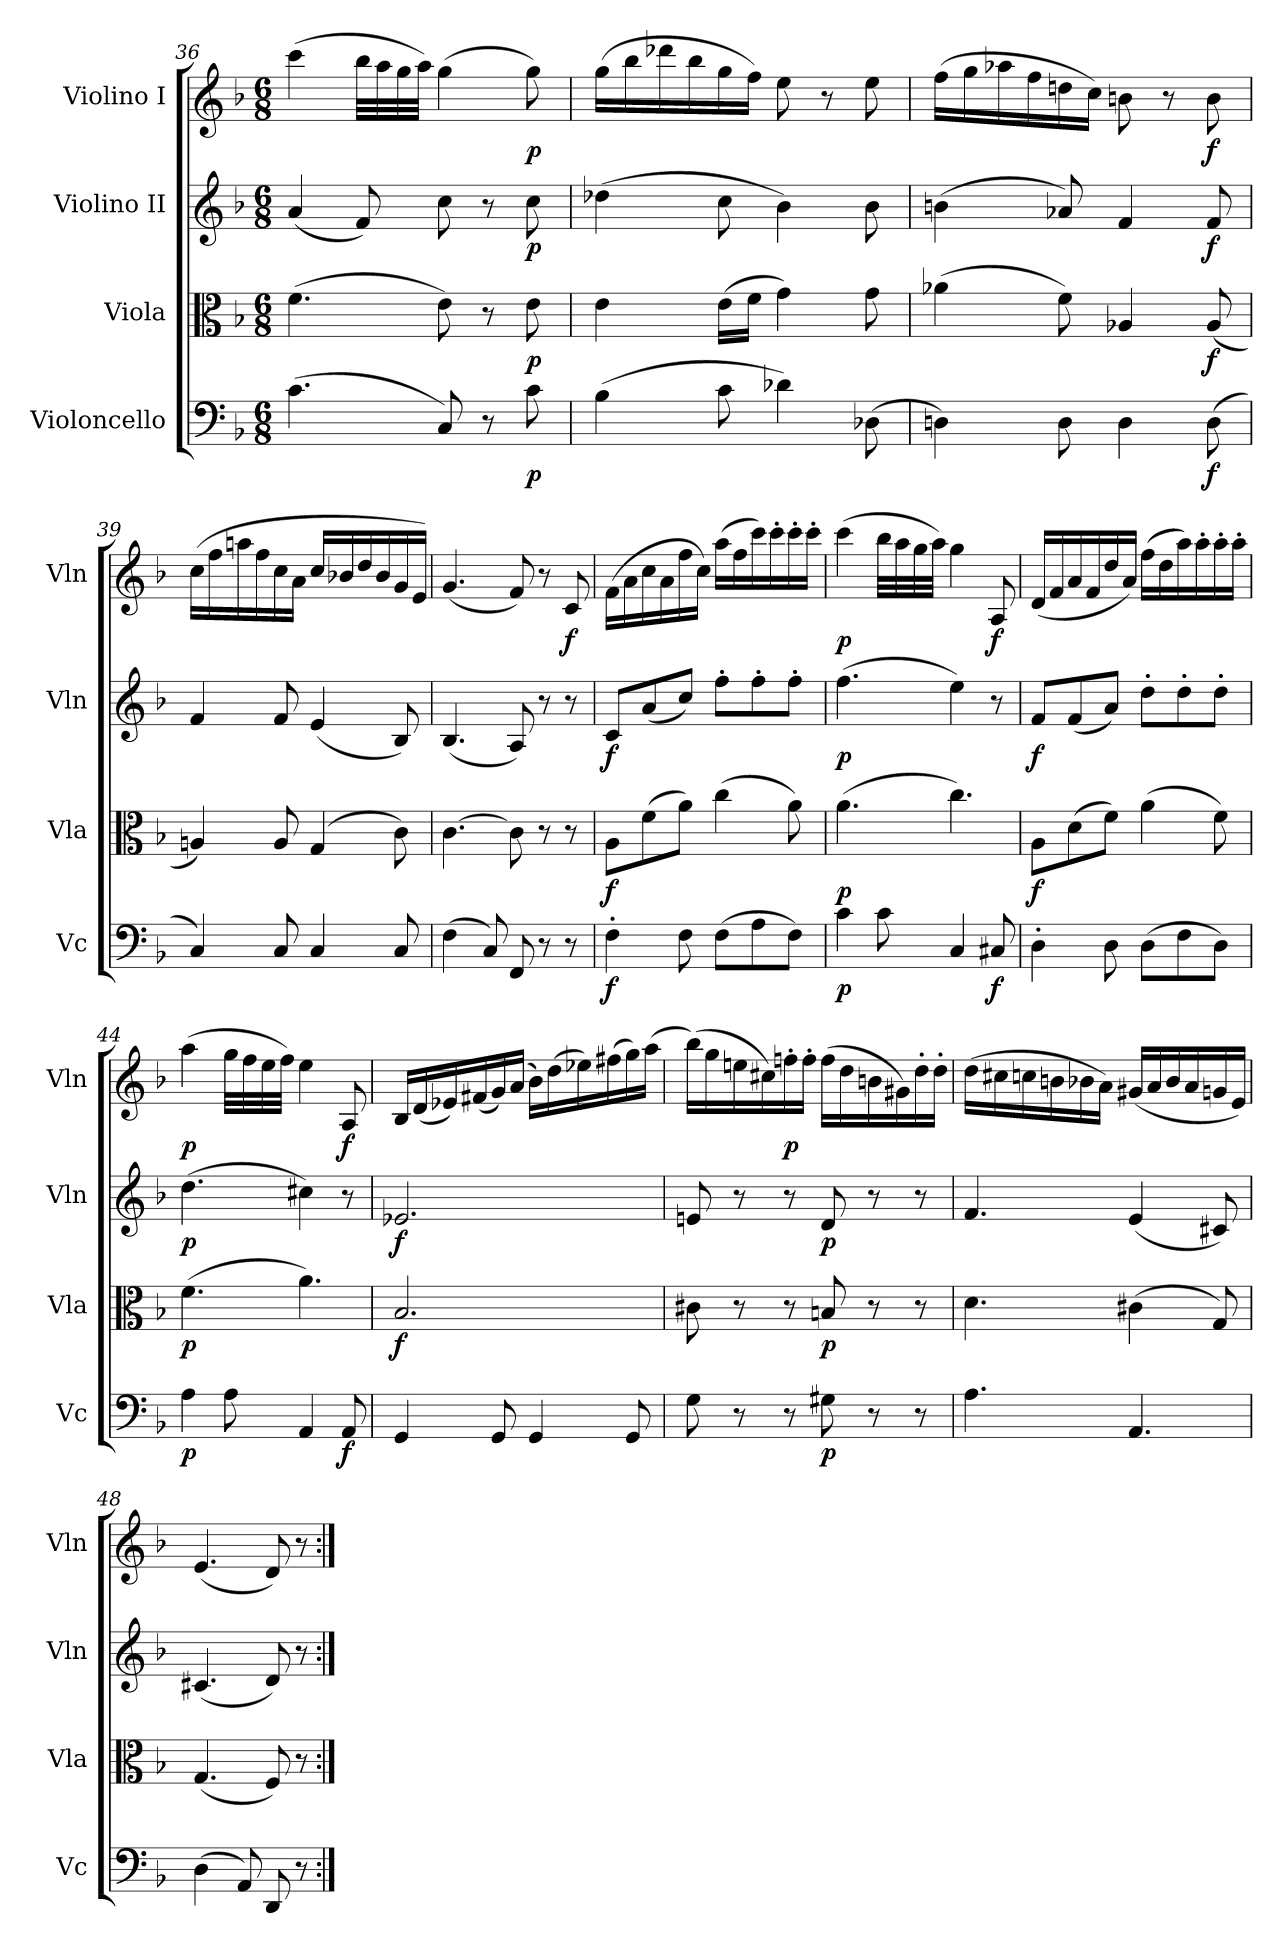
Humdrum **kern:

**kern	**dynam	**kern	**dynam	**kern	**dynam	**kern	**dynam
*part4	*part4	*part3	*part3	*part2	*part2	*part1	*part1
*staff4	*staff4	*staff3	*staff3	*staff2	*staff2	*staff1	*staff1
*I"Violoncello	*	*I"Viola	*	*I"Violino II	*	*I"Violino I	*
*I'Vc	*	*I'Vla	*	*I'Vln	*	*I'Vln	*
*clefF4	*	*clefC3	*	*clefG2	*	*clefG2	*
*k[b-]	*	*k[b-]	*	*k[b-]	*	*k[b-]	*
*M6/8	*	*M6/8	*	*M6/8	*	*M6/8	*
=36	=36	=36	=36	=36	=36	=36	=36
(>4.c\	.	(>4.f\	.	(<4a/	.	(>4ccc\	.
.	.	.	.	8f/)	.	32bb-\LLL	.
.	.	.	.	.	.	32aa\	.
.	.	.	.	.	.	32gg\	.
.	.	.	.	.	.	32aa\JJJ)	.
8C/)	.	8e\)	.	8cc\	.	(>4gg\	.
8r	.	8r	.	8r	.	.	.
!	!LO:DY:b	!	!LO:DY:b	!	!LO:DY:b	!	!LO:DY:b
8c\	p	8e\	p	8cc\	p	8gg\)	p
!!LO:LB:g=z
=37	=37	=37	=37	=37	=37	=37	=37
(>4B-\	.	4e\	.	(>4dd-X\	.	(>16gg\LL	.
.	.	.	.	.	.	16bb-\	.
.	.	.	.	.	.	16ddd-X\	.
.	.	.	.	.	.	16bb-\	.
8c\	.	(>16e\LL	.	8cc\	.	16gg\	.
.	.	16f\JJ	.	.	.	16ff\JJ)	.
4d-X\)	.	4g\)	.	4b-\)	.	8ee\	.
.	.	.	.	.	.	8r	.
(>8D-X\	.	8g\	.	8b-\	.	8ee\	.
=38	=38	=38	=38	=38	=38	=38	=38
4Dn\)	.	(>4a-X\	.	(>4bn\	.	(>16ff\LL	.
.	.	.	.	.	.	16gg\	.
.	.	.	.	.	.	16aa-X\	.
.	.	.	.	.	.	16ff\	.
8D\	.	8f\)	.	8a-X/)	.	16ddn\	.
.	.	.	.	.	.	16cc\JJ)	.
4D\	.	4A-X/	.	4f/	.	8bn\	.
.	.	.	.	.	.	8r	.
!	!LO:DY:b	!	!LO:DY:b	!	!LO:DY:b	!	!LO:DY:b
(>8D\	f	(<8A-/	f	8f/	f	8b\	f
=39	=39	=39	=39	=39	=39	=39	=39
4C/)	.	4An/)	.	4f/	.	(>16cc\LL	.
.	.	.	.	.	.	16ff\	.
.	.	.	.	.	.	16aan\	.
.	.	.	.	.	.	16ff\	.
8C/	.	8A/	.	8f/	.	16cc\	.
.	.	.	.	.	.	16a\JJ	.
4C/	.	(>4G/	.	(<4e/	.	16cc/LL	.
.	.	.	.	.	.	16b-X/	.
.	.	.	.	.	.	16dd/	.
.	.	.	.	.	.	16b-/	.
8C/	.	8c\)	.	8B-/)	.	16g/	.
.	.	.	.	.	.	16e/JJ)	.
=40	=40	=40	=40	=40	=40	=40	=40
(>4F\	.	[4.c\	.	(<4.B-/	.	(<4.g/	.
8C/)	.	.	.	.	.	.	.
8FF/	.	8c\]	.	8A/)	.	8f/)	.
8r	.	8r	.	8r	.	8r	.
!	!	!	!	!	!	!	!LO:DY:b
8r	.	8r	.	8r	.	8c/	f
!!LO:LB:g=z
=41	=41	=41	=41	=41	=41	=41	=41
!	!LO:DY:b	!	!LO:DY:b	!	!LO:DY:b	!	!
4F'\	f	8A\L	f	8c/L	f	(>16f\LL	.
.	.	.	.	.	.	16a\	.
.	.	(>8f\	.	(<8a/	.	16cc\	.
.	.	.	.	.	.	16a\	.
8F\	.	8a\J)	.	8cc/J)	.	16ff\	.
.	.	.	.	.	.	16cc\JJ)	.
(>8F\L	.	(>4cc\	.	8ff'\L	.	(>16aa\LL	.
.	.	.	.	.	.	16ff\	.
8A\	.	.	.	8ff'\	.	16ccc\)	.
.	.	.	.	.	.	16ccc'\	.
8F\J)	.	8a\)	.	8ff'\J	.	16ccc'\	.
.	.	.	.	.	.	16ccc'\JJ	.
=42	=42	=42	=42	=42	=42	=42	=42
!	!LO:DY:b	!	!LO:DY:b	!	!LO:DY:b	!	!LO:DY:b
4c\	p	(>4.a\	p	(>4.ff\	p	(>4ccc\	p
8c\	.	.	.	.	.	32bb-\LLL	.
.	.	.	.	.	.	32aa\	.
.	.	.	.	.	.	32gg\	.
.	.	.	.	.	.	32aa\JJJ)	.
4C/	.	4.cc\)	.	4ee\)	.	4gg\	.
!	!LO:DY:b	!	!	!	!	!	!LO:DY:b
8C#X/	f	.	.	8r	.	8A/	f
=43	=43	=43	=43	=43	=43	=43	=43
!	!	!	!LO:DY:b	!	!LO:DY:b	!	!
4D'\	.	8A\L	f	8f/L	f	(<16d/LL	.
.	.	.	.	.	.	16f/	.
.	.	(>8d\	.	(<8f/	.	16a/	.
.	.	.	.	.	.	16f/	.
8D\	.	8f\J)	.	8a/J)	.	16dd/	.
.	.	.	.	.	.	16a/JJ)	.
(>8D\L	.	(>4a\	.	8dd'\L	.	(>16ff\LL	.
.	.	.	.	.	.	16dd\	.
8F\	.	.	.	8dd'\	.	16aa\)	.
.	.	.	.	.	.	16aa'\	.
8D\J)	.	8f\)	.	8dd'\J	.	16aa'\	.
.	.	.	.	.	.	16aa'\JJ	.
=44	=44	=44	=44	=44	=44	=44	=44
!	!LO:DY:b	!	!LO:DY:b	!	!LO:DY:b	!	!LO:DY:b
4A\	p	(>4.f\	p	(>4.dd\	p	(>4aa\	p
8A\	.	.	.	.	.	32gg\LLL	.
.	.	.	.	.	.	32ff\	.
.	.	.	.	.	.	32ee\	.
.	.	.	.	.	.	32ff\JJJ)	.
4AA/	.	4.a\)	.	4cc#X\)	.	4ee\	.
!	!LO:DY:b	!	!	!	!	!	!LO:DY:b
8AA/	f	.	.	8r	.	8A/	f
!!LO:LB:g=z
=45	=45	=45	=45	=45	=45	=45	=45
!	!	!	!LO:DY:b	!	!LO:DY:b	!	!
4GG/	.	2.B-/	f	2.e-X/	f	16B-/LL	.
.	.	.	.	.	.	(<16d/	.
.	.	.	.	.	.	16e-X/)	.
.	.	.	.	.	.	(<16f#X/	.
8GG/	.	.	.	.	.	16g/)	.
.	.	.	.	.	.	(>16a/JJ	.
4GG/	.	.	.	.	.	16b-\LL)	.
.	.	.	.	.	.	(>16dd\	.
.	.	.	.	.	.	16ee-X\)	.
.	.	.	.	.	.	(>16ff#X\	.
8GG/	.	.	.	.	.	16gg\)	.
.	.	.	.	.	.	(>16aa\JJ	.
=46	=46	=46	=46	=46	=46	=46	=46
8G\	.	8c#X\	.	8en/	.	(>16bb-\LL)	.
.	.	.	.	.	.	16gg\	.
8r	.	8r	.	8r	.	16een\	.
.	.	.	.	.	.	16cc#X\)	.
!	!	!	!	!	!	!	!LO:DY:b
8r	.	8r	.	8r	.	16ffn'\	p
.	.	.	.	.	.	16ff'\JJ	.
!	!LO:DY:b	!	!LO:DY:b	!	!LO:DY:b	!	!
8G#X\	p	8Bn/	p	8d/	p	(>16ff\LL	.
.	.	.	.	.	.	16dd\	.
8r	.	8r	.	8r	.	16bn\	.
.	.	.	.	.	.	16g#X\)	.
8r	.	8r	.	8r	.	16dd'\	.
.	.	.	.	.	.	16dd'\JJ	.
=47	=47	=47	=47	=47	=47	=47	=47
4.A\	.	4.d\	.	4.f/	.	(>16dd\LL	.
.	.	.	.	.	.	16cc#X\	.
.	.	.	.	.	.	16ccn\	.
.	.	.	.	.	.	16bn\	.
.	.	.	.	.	.	16b-X\	.
.	.	.	.	.	.	16a\JJ)	.
4.AA/	.	(>4c#X\	.	(<4e/	.	(<16g#X/LL	.
.	.	.	.	.	.	16a/	.
.	.	.	.	.	.	16b-/	.
.	.	.	.	.	.	16a/	.
.	.	8G/)	.	8c#X/)	.	16gn/	.
.	.	.	.	.	.	16e/JJ)	.
=48	=48	=48	=48	=48	=48	=48	=48
(>4D\	.	(<4.G/	.	(<4.c#X/	.	(<4.e/	.
8AA/)	.	.	.	.	.	.	.
8DD/	.	8F/)	.	8d/)	.	8d/)	.
8r	.	8r	.	8r	.	8r	.
=:|!	=:|!	=:|!	=:|!	=:|!	=:|!	=:|!	=:|!
*-	*-	*-	*-	*-	*-	*-	*-
